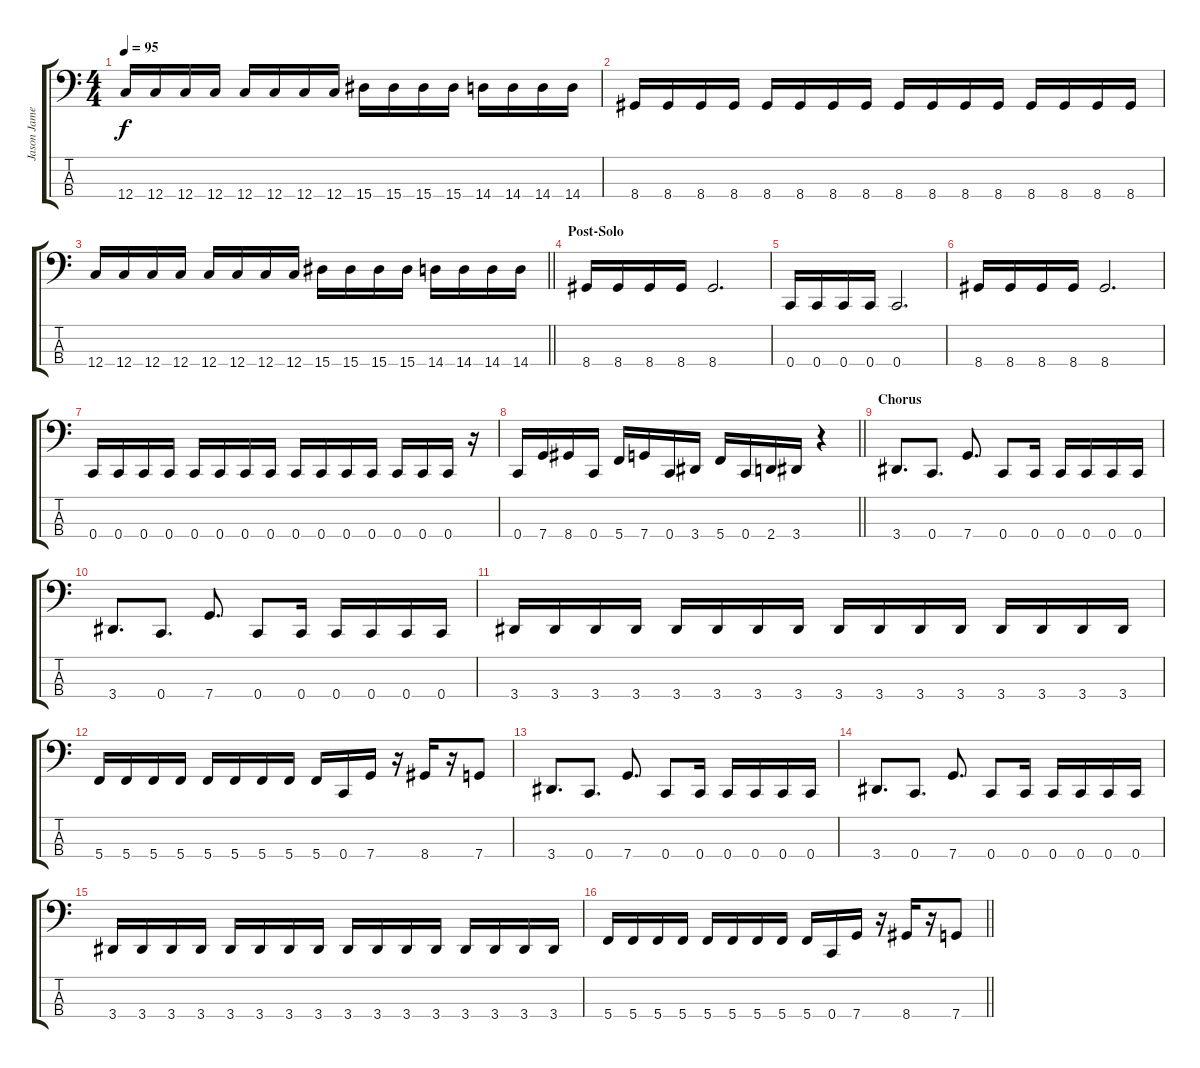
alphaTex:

\track ("Jason James" "Jason Jame") {instrument electricbasspick}
\staff {score tabs}
\tuning (F2 C2 G1 C1) {hide}
\ts (4 4)
\tempo 95
\clef f4
\ks c
12.4.16{dy f} 12.4.16 12.4.16 12.4.16 12.4.16 12.4.16 12.4.16 12.4.16 15.4.16 15.4.16 15.4.16 15.4.16 14.4.16 14.4.16 14.4.16 14.4.16 |
8.4.16 8.4.16 8.4.16 8.4.16 8.4.16 8.4.16 8.4.16 8.4.16 8.4.16 8.4.16 8.4.16 8.4.16 8.4.16 8.4.16 8.4.16 8.4.16 |
\barLineRight lightlight
12.4.16 12.4.16 12.4.16 12.4.16 12.4.16 12.4.16 12.4.16 12.4.16 15.4.16 15.4.16 15.4.16 15.4.16 14.4.16 14.4.16 14.4.16 14.4.16 |
\section ("" "Post-Solo")
8.4.16 8.4.16 8.4.16 8.4.16 8.4.2{d} |
0.4.16 0.4.16 0.4.16 0.4.16 0.4.2{d} |
8.4.16 8.4.16 8.4.16 8.4.16 8.4.2{d} |
0.4.16 0.4.16 0.4.16 0.4.16 0.4.16 0.4.16 0.4.16 0.4.16 0.4.16 0.4.16 0.4.16 0.4.16 0.4.16 0.4.16 0.4.16 r.16 |
\barLineRight lightlight
0.4.16 7.4.16 8.4.16 0.4.16 5.4.16 7.4.16 0.4.16 3.4.16 5.4.16 0.4.16 2.4.16 3.4.16 r.4 |
\section ("" "Chorus")
3.4.8{d} 0.4.8{d} 7.4.8{d} 0.4.8 0.4.16 0.4.16 0.4.16 0.4.16 0.4.16 |
3.4.8{d} 0.4.8{d} 7.4.8{d} 0.4.8 0.4.16 0.4.16 0.4.16 0.4.16 0.4.16 |
3.4.16 3.4.16 3.4.16 3.4.16 3.4.16 3.4.16 3.4.16 3.4.16 3.4.16 3.4.16 3.4.16 3.4.16 3.4.16 3.4.16 3.4.16 3.4.16 |
5.4.16 5.4.16 5.4.16 5.4.16 5.4.16 5.4.16 5.4.16 5.4.16 5.4.16 0.4.16 7.4.16 r.16 8.4.16 r.16 7.4.8 |
3.4.8{d} 0.4.8{d} 7.4.8{d} 0.4.8 0.4.16 0.4.16 0.4.16 0.4.16 0.4.16 |
3.4.8{d} 0.4.8{d} 7.4.8{d} 0.4.8 0.4.16 0.4.16 0.4.16 0.4.16 0.4.16 |
3.4.16 3.4.16 3.4.16 3.4.16 3.4.16 3.4.16 3.4.16 3.4.16 3.4.16 3.4.16 3.4.16 3.4.16 3.4.16 3.4.16 3.4.16 3.4.16 |
\barLineRight lightlight
5.4.16 5.4.16 5.4.16 5.4.16 5.4.16 5.4.16 5.4.16 5.4.16 5.4.16 0.4.16 7.4.16 r.16 8.4.16 r.16 7.4.8
